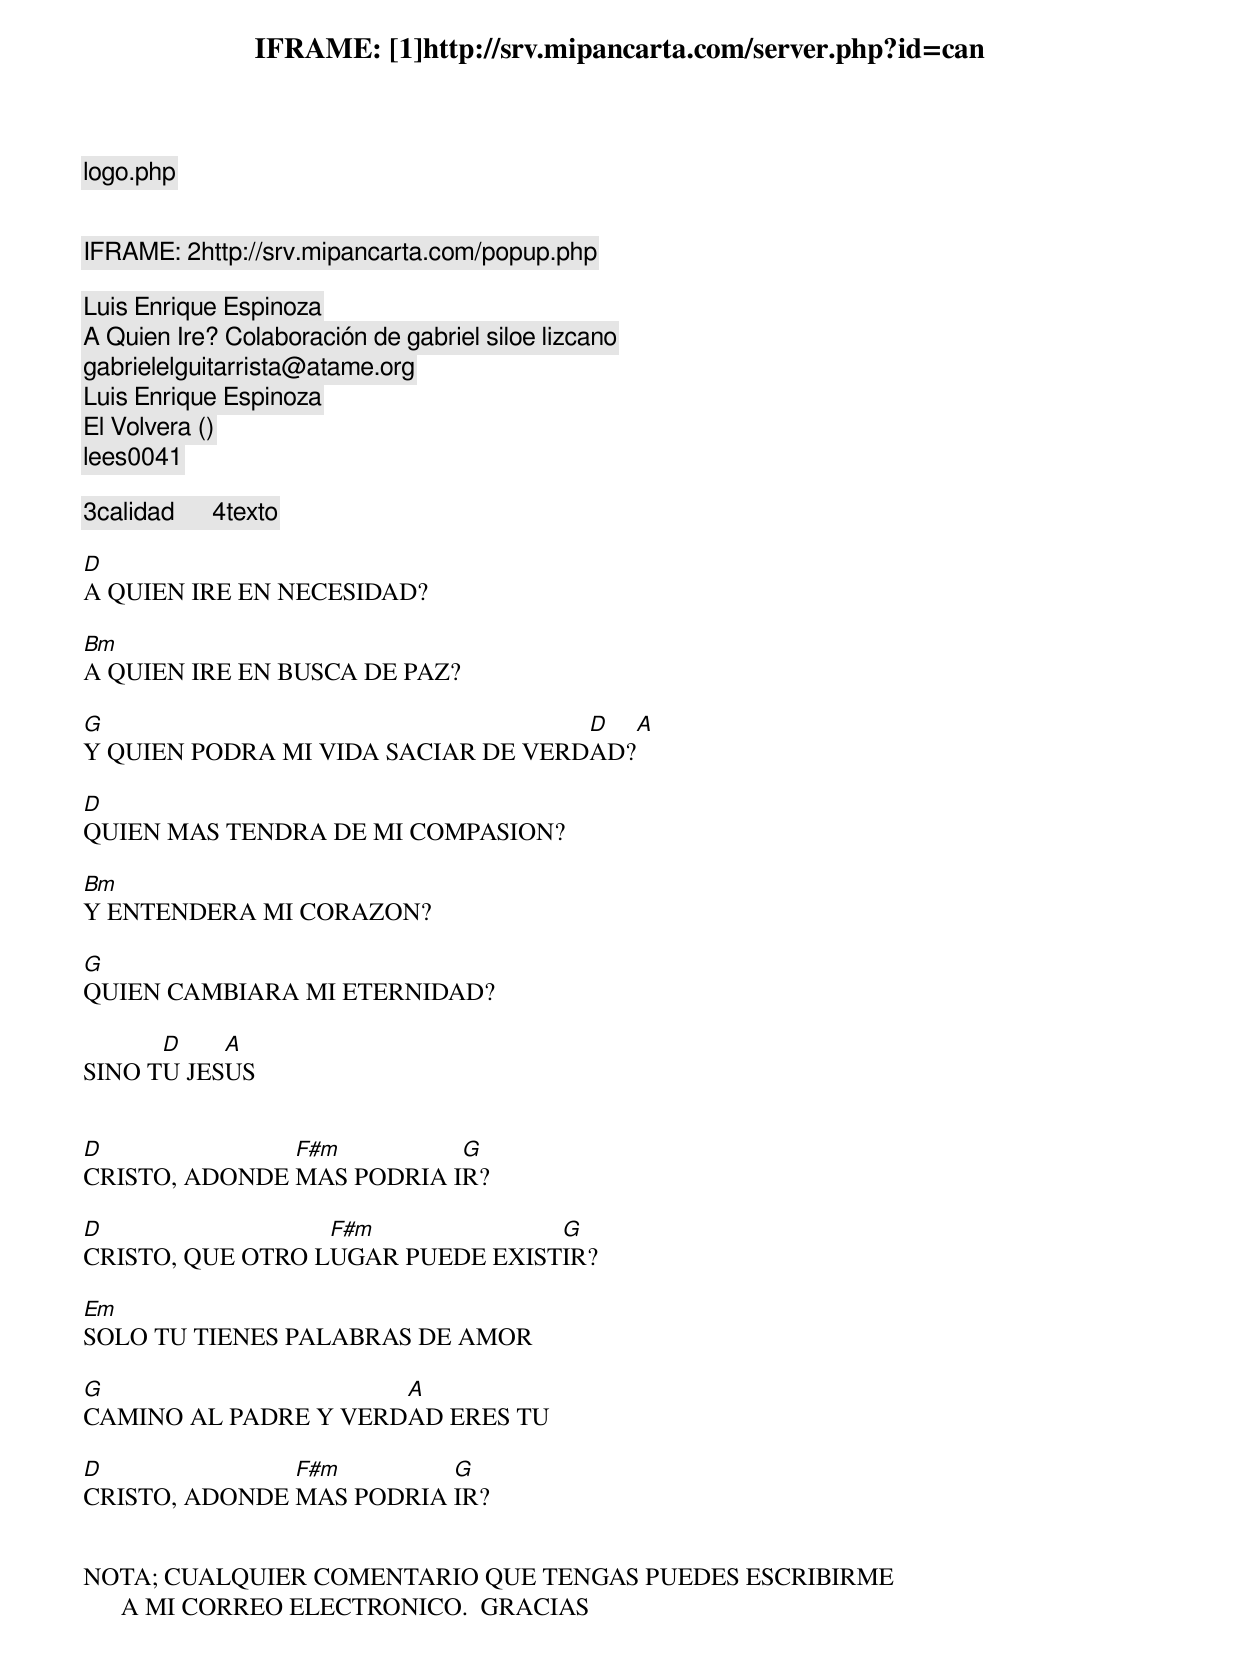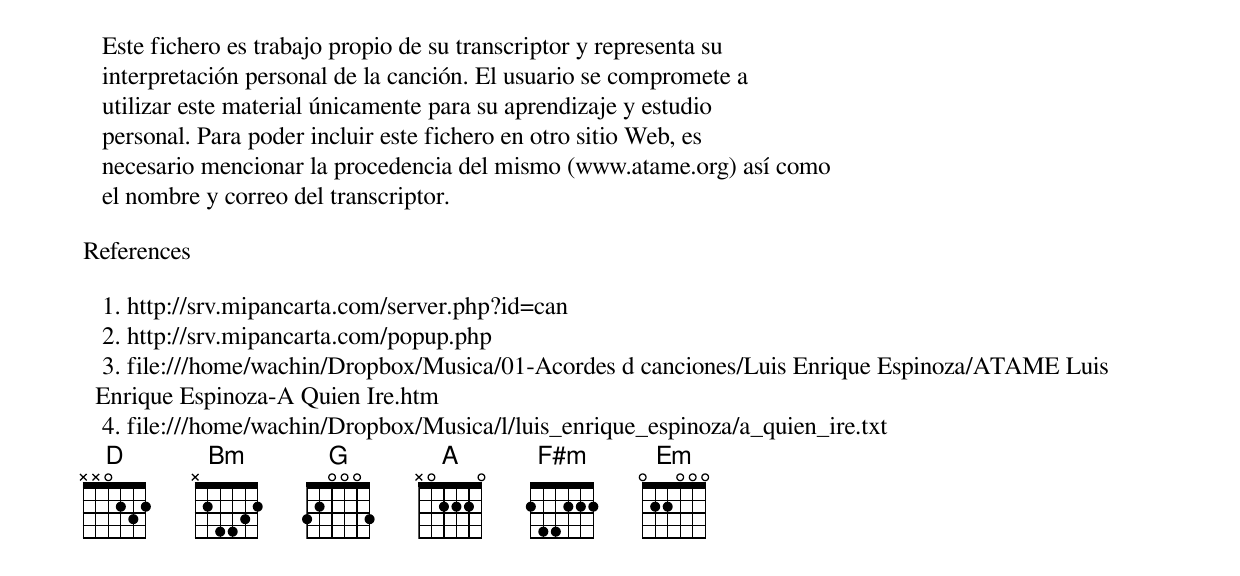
                                  [logo.php]

   IFRAME: [1]http://srv.mipancarta.com/server.php?id=can


               IFRAME: [2]http://srv.mipancarta.com/popup.php

   Luis Enrique Espinoza
   A Quien Ire? Colaboración de gabriel siloe lizcano
   gabrielelguitarrista@atame.org
   Luis Enrique Espinoza
   El Volvera ()
                                                       lees0041

                          [3]calidad      [4]texto

D
A QUIEN IRE EN NECESIDAD?

Bm
A QUIEN IRE EN BUSCA DE PAZ?

G                                   D   A
Y QUIEN PODRA MI VIDA SACIAR DE VERDAD?

D
QUIEN MAS TENDRA DE MI COMPASION?

Bm
Y ENTENDERA MI CORAZON?

G
QUIEN CAMBIARA MI ETERNIDAD?

      D    A
SINO TU JESUS


D              F#m         G
CRISTO, ADONDE MAS PODRIA IR?

D                 F#m             G
CRISTO, QUE OTRO LUGAR PUEDE EXISTIR?

Em
SOLO TU TIENES PALABRAS DE AMOR

G                     A
CAMINO AL PADRE Y VERDAD ERES TU

D              F#m        G
CRISTO, ADONDE MAS PODRIA IR?


NOTA; CUALQUIER COMENTARIO QUE TENGAS PUEDES ESCRIBIRME
      A MI CORREO ELECTRONICO.  GRACIAS

   Este fichero es trabajo propio de su transcriptor y representa su
   interpretación personal de la canción. El usuario se compromete a
   utilizar este material únicamente para su aprendizaje y estudio
   personal. Para poder incluir este fichero en otro sitio Web, es
   necesario mencionar la procedencia del mismo (www.atame.org) así como
   el nombre y correo del transcriptor.

References

   1. http://srv.mipancarta.com/server.php?id=can
   2. http://srv.mipancarta.com/popup.php
   3. file:///home/wachin/Dropbox/Musica/01-Acordes d canciones/Luis Enrique Espinoza/ATAME Luis Enrique Espinoza-A Quien Ire.htm
   4. file:///home/wachin/Dropbox/Musica/l/luis_enrique_espinoza/a_quien_ire.txt
